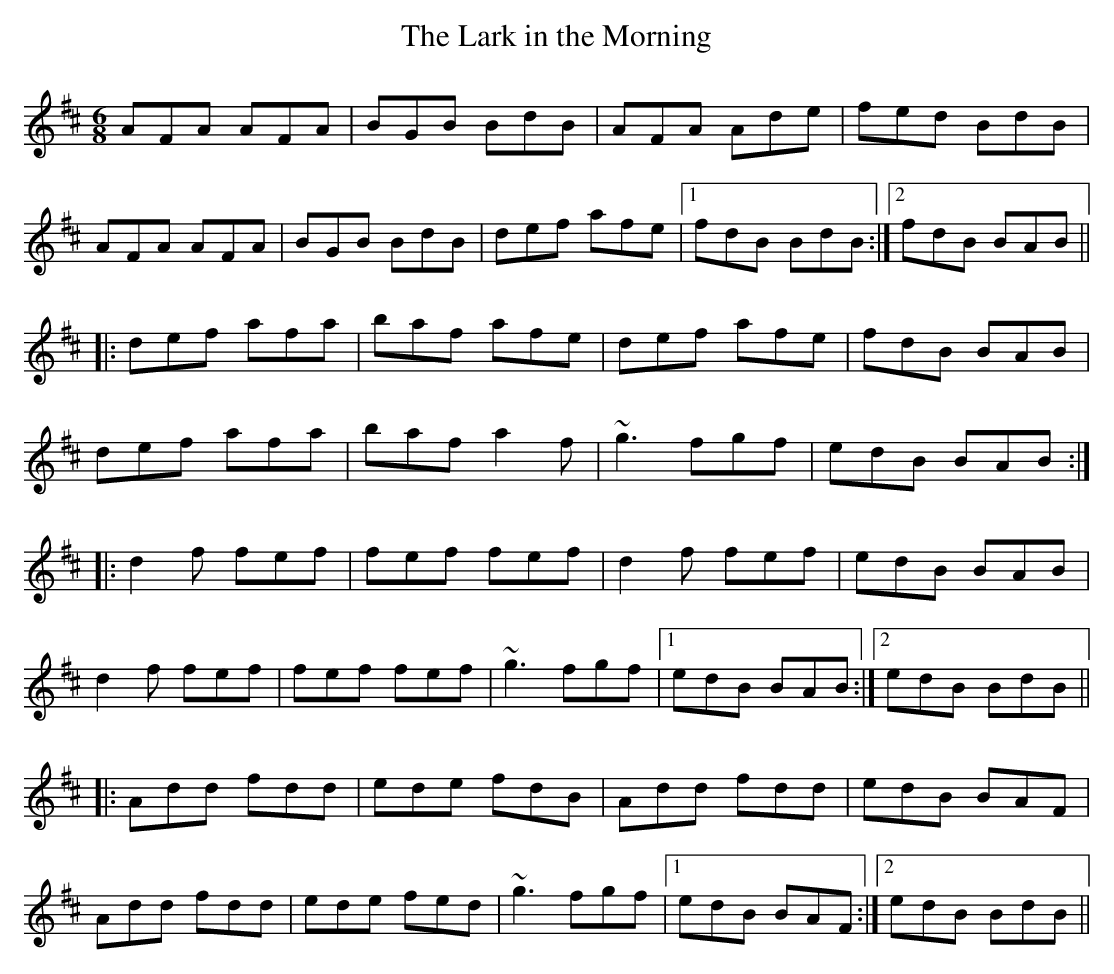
X:1
T:Lark in the Morning, The
M:6/8
K:D
AFA AFA|BGB BdB|AFA Ade|fed BdB|
AFA AFA|BGB BdB|def afe|1 fdB BdB:|2 fdB BAB||
|:def afa|baf afe|def afe|fdB BAB|
def afa|baf a2f|~g3 fgf|edB BAB:|
|:d2f fef|fef fef|d2f fef|edB BAB|
d2f fef|fef fef|~g3 fgf|1 edB BAB:|2 edB BdB||
|:Add fdd|ede fdB|Add fdd|edB BAF|
Add fdd|ede fed|~g3 fgf|1 edB BAF:|2 edB BdB||
